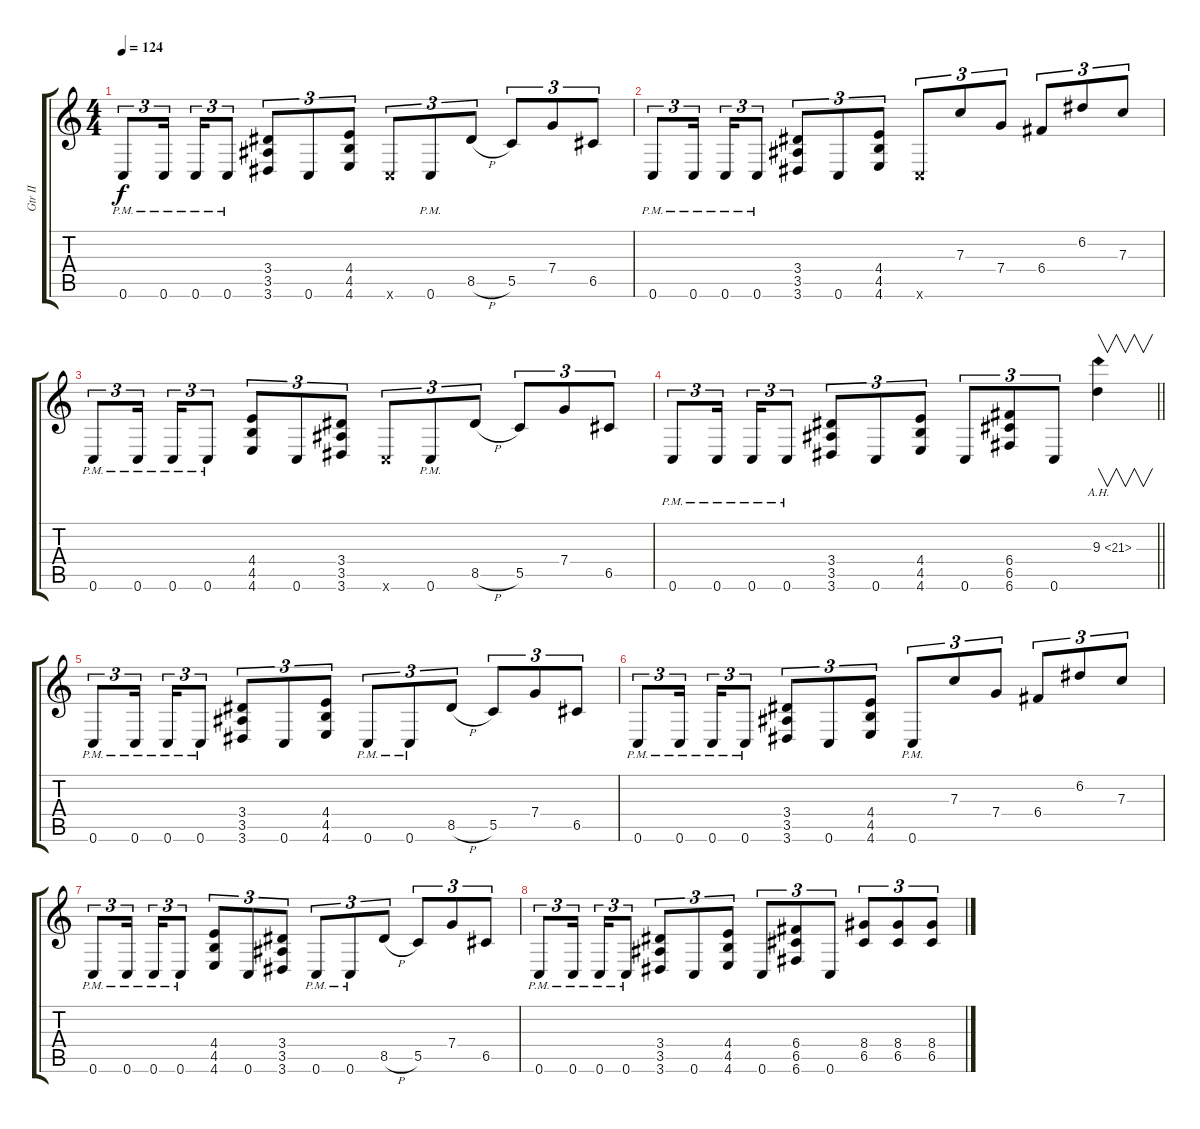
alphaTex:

\track ("Gtr II" "Gtr II") {instrument distortionguitar}
\staff {score tabs}
\tuning (D4 A3 F3 C3 G2 C2) {hide}
\ts (4 4)
\tempo 124
\clef g2
\ks c
0.6{pm}.8{tu (3 2) dy f} 0.6{pm}.16{tu (3 2)} 0.6{pm}.16{tu (3 2)} 0.6{pm}.8{tu (3 2)} (3.4 3.5 3.6).8{tu (3 2)} 0.6.8{tu (3 2)} (4.4 4.5 4.6).8{tu (3 2)} 0.6{x}.8{tu (3 2)} 0.6{pm}.8{tu (3 2)} 8.5{h}.8{tu (3 2)} 5.5.8{tu (3 2)} 7.4.8{tu (3 2)} 6.5.8{tu (3 2)} |
0.6{pm}.8{tu (3 2)} 0.6{pm}.16{tu (3 2)} 0.6{pm}.16{tu (3 2)} 0.6{pm}.8{tu (3 2)} (3.4 3.5 3.6).8{tu (3 2)} 0.6.8{tu (3 2)} (4.4 4.5 4.6).8{tu (3 2)} 0.6{x}.8{tu (3 2)} 7.3.8{tu (3 2)} 7.4.8{tu (3 2)} 6.4.8{tu (3 2)} 6.2.8{tu (3 2)} 7.3.8{tu (3 2)} |
0.6{pm}.8{tu (3 2)} 0.6{pm}.16{tu (3 2)} 0.6{pm}.16{tu (3 2)} 0.6{pm}.8{tu (3 2)} (4.4 4.5 4.6).8{tu (3 2)} 0.6.8{tu (3 2)} (3.4 3.5 3.6).8{tu (3 2)} 0.6{x}.8{tu (3 2)} 0.6{pm}.8{tu (3 2)} 8.5{h}.8{tu (3 2)} 5.5.8{tu (3 2)} 7.4.8{tu (3 2)} 6.5.8{tu (3 2)} |
\barLineRight lightlight
0.6{pm}.8{tu (3 2)} 0.6{pm}.16{tu (3 2)} 0.6{pm}.16{tu (3 2)} 0.6{pm}.8{tu (3 2)} (3.4 3.5 3.6).8{tu (3 2)} 0.6.8{tu (3 2)} (4.4 4.5 4.6).8{tu (3 2)} 0.6.8{tu (3 2)} (6.4 6.5 6.6).8{tu (3 2)} 0.6.8{tu (3 2)} 9.3{ah 12}.4{v} |
0.6{pm}.8{tu (3 2)} 0.6{pm}.16{tu (3 2)} 0.6{pm}.16{tu (3 2)} 0.6{pm}.8{tu (3 2)} (3.4 3.5 3.6).8{tu (3 2)} 0.6.8{tu (3 2)} (4.4 4.5 4.6).8{tu (3 2)} 0.6{pm}.8{tu (3 2)} 0.6{pm}.8{tu (3 2)} 8.5{h}.8{tu (3 2)} 5.5.8{tu (3 2)} 7.4.8{tu (3 2)} 6.5.8{tu (3 2)} |
0.6{pm}.8{tu (3 2)} 0.6{pm}.16{tu (3 2)} 0.6{pm}.16{tu (3 2)} 0.6{pm}.8{tu (3 2)} (3.4 3.5 3.6).8{tu (3 2)} 0.6.8{tu (3 2)} (4.4 4.5 4.6).8{tu (3 2)} 0.6{pm}.8{tu (3 2)} 7.3.8{tu (3 2)} 7.4.8{tu (3 2)} 6.4.8{tu (3 2)} 6.2.8{tu (3 2)} 7.3.8{tu (3 2)} |
0.6{pm}.8{tu (3 2)} 0.6{pm}.16{tu (3 2)} 0.6{pm}.16{tu (3 2)} 0.6{pm}.8{tu (3 2)} (4.4 4.5 4.6).8{tu (3 2)} 0.6.8{tu (3 2)} (3.4 3.5 3.6).8{tu (3 2)} 0.6{pm}.8{tu (3 2)} 0.6{pm}.8{tu (3 2)} 8.5{h}.8{tu (3 2)} 5.5.8{tu (3 2)} 7.4.8{tu (3 2)} 6.5.8{tu (3 2)} |
0.6{pm}.8{tu (3 2)} 0.6{pm}.16{tu (3 2)} 0.6{pm}.16{tu (3 2)} 0.6{pm}.8{tu (3 2)} (3.4 3.5 3.6).8{tu (3 2)} 0.6.8{tu (3 2)} (4.4 4.5 4.6).8{tu (3 2)} 0.6.8{tu (3 2)} (6.4 6.5 6.6).8{tu (3 2)} 0.6.8{tu (3 2)} (8.4 6.5).8{tu (3 2)} (8.4 6.5).8{tu (3 2)} (8.4 6.5).8{tu (3 2)}
